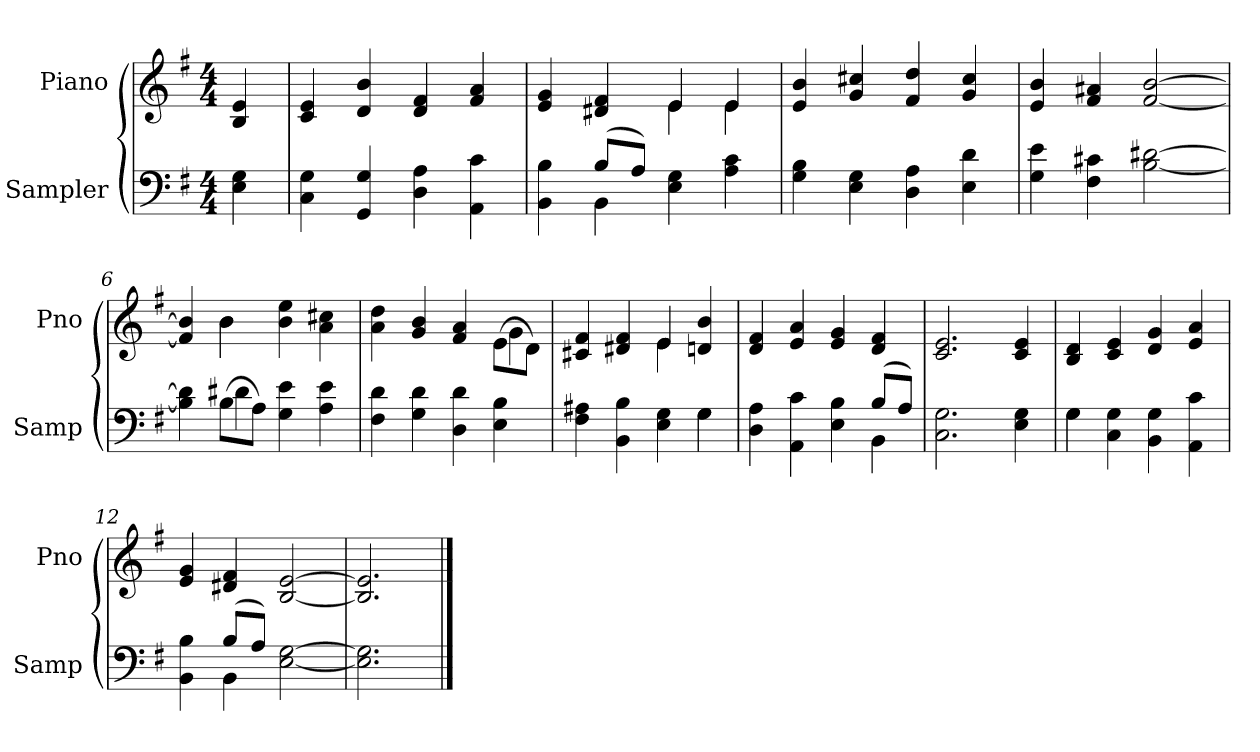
**kern	**kern
*part2	*part1
*staff2	*staff1
*I"Sampler	*I"Piano
*I'Samp	*I'Pno
*clefF4	*clefG2
*k[f#]	*k[f#]
*G:	*G:
*M4/4	*M4/4
=1	=1
4E 4G	4B 4e
=2	=2
4C 4G	4c 4e
4GG 4G	4d 4b
4D 4A	4d 4f#
4AA 4c	4f# 4a
=3	=3
*^	*^
4BB 4B	4ryy	4e 4g	2ryy
(8B/L	4BB	4d#X 4f#	.
8A/J)	.	.	.
4E 4G	2ryy	4e/	4e
4A 4c	.	4e/	4e
*v	*v	*	*
*	*v	*v
=4	=4
4G 4B	4e 4b
4E 4G	4g 4cc#X
4D 4A	4f# 4dd
4E 4d	4g 4cc#
=5	=5
4G 4e	4e 4b
4F# 4c#X	4f# 4a#X
[2B [2d#X	[2f# [2b
=6	=6
*^	*^
4B\] 4d#\]	4ryy	4f#/] 4b/]	4ryy
(8B\L	4d#X	4b\	4b
8A\J)	.	.	.
4G 4e	2ryy	4b 4ee	2ryy
4A 4e	.	4a 4cc#X	.
*v	*v	*	*
=7	=7	=7
4F# 4d	4a 4dd	2.ryy
4G 4d	4g 4b	.
4D 4d	4f# 4a	.
4E 4B	(8e\L	4g
.	8d\J)	.
=8	=8	=8
*^	*	*
4F# 4A#X	2.ryy	4c#X 4f#	2ryy
4BB 4B	.	4d#X 4f#	.
4E 4G	.	4e/	4e
4G\	4G	4dn 4b	4ryy
*	*	*v	*v
=9	=9	=9
4D 4A	2.ryy	4d 4f#
4AA 4c	.	4e 4a
4E 4B	.	4e 4g
(8B/L	4BB	4d 4f#
8A/J)	.	.
*v	*v	*
=10	=10
2.C 2.G	2.c 2.e
4E 4G	4c 4e
=11	=11
*^	*
4G\	4G	4B 4d
4C 4G	2.ryy	4c 4e
4BB 4G	.	4d 4g
4AA 4c	.	4e 4a
=12	=12	=12
4BB 4B	4ryy	4e 4g
(8B/L	4BB	4d#X 4f#
8A/J)	.	.
[2E [2G	2ryy	[2B [2e
*v	*v	*
=13	=13
2.E\] 2.G\]	2.B/] 2.e/]
==	==
*-	*-
